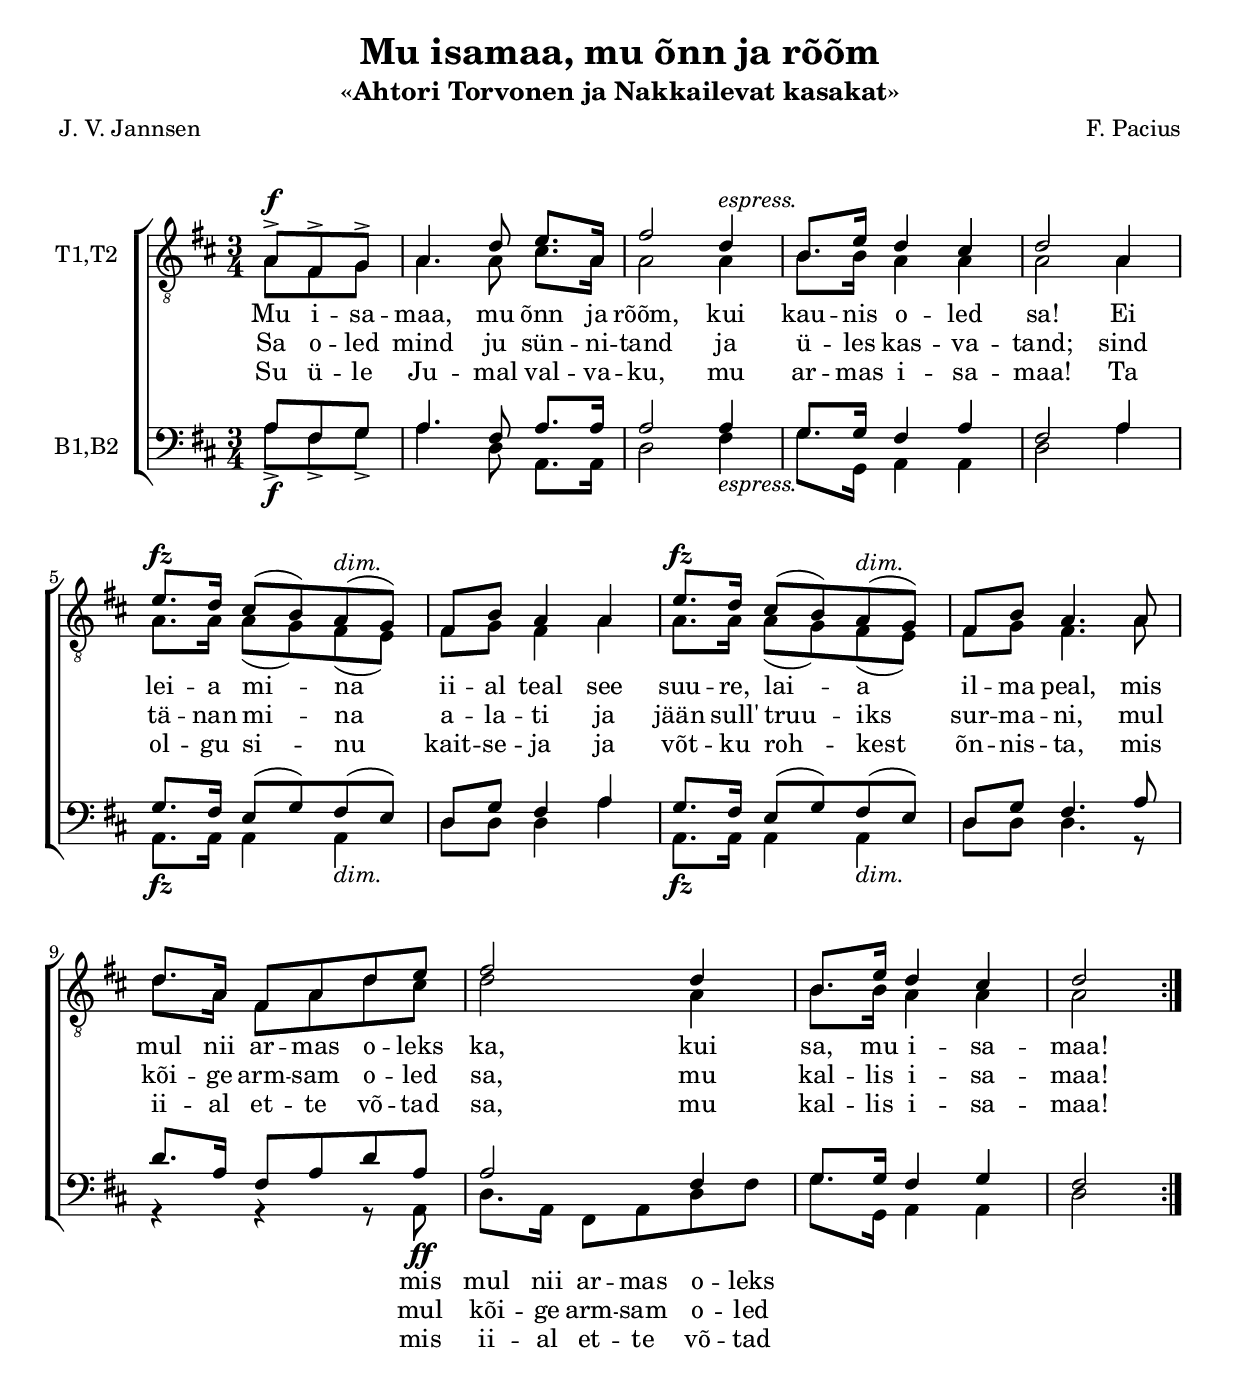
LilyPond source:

\version "2.14.2"
\pointAndClickOff

\header {
  title = "Mu isamaa, mu õnn ja rõõm"
  subtitle = "«Ahtori Torvonen ja Nakkailevat kasakat»"
  composer = "F. Pacius"
  poet = "J. V. Jannsen"
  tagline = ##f
}

globals = { \key d \major \time 3/4 }

tI = \relative c' {
  \partial 4.
  a8\accent^\f fis\accent g\accent | a4. d8 e8. a,16 | fis'2
  d4^\markup {\italic espress. } | b8. e16 d4 cis4 | d2
  a4 | e'8.^\fz d16 cis8( b) a^\markup {\italic dim. }( g) | fis8 b a4 
  a | e'8.^\fz d16 cis8( b) a^\markup {\italic dim. }( g) | fis8 b a4. 
  a8 | d8. a16 fis8 a d e | fis2
  d4 | b8. e16 d4 cis | d2
}
tII = \relative c' {
  \partial 4.
  a8 fis g | a4. a8 cis8. a16 | a2
  a4 | b8. b16 a4 a4 | a2
  a4 | a8. a16 a8( g) fis( e) | fis8 g fis4 
  a4 | a8. a16 a8( g) fis( e) | fis8 g fis4. 
  a8 | d8. a16 fis8 a d cis | d2
  a4 | b8. b16 a4 a | a2
}
bI = \relative c' {
  \partial 4.
  a8 fis g | a4. fis8 a8. a16 | a2
  a4 | g8. g16 fis4 a4 | fis2
  a4 | g8._\fz fis16 e8( g) fis_\markup {\italic dim. }( e) | d8 g fis4 
  a4 | g8._\fz fis16 e8( g) fis_\markup {\italic dim. }( e) | d8 g fis4. 
  a8 | d8. a16 fis8 a d a | a2
  fis4 | g8. g16 fis4 g | fis2
}
bII = \relative c' {
  \partial 4.
  a8\accent\f fis\accent g\accent | a4. d,8 a8. a16 | d2
  fis4_\markup {\italic espress. } | g8. g,16 a4 a4 | d2
  a'4 | a,8. a16 a4 a | d8 d d4 
  a'4 | a,8. a16 a4 a | d8 d d4. 
  r8 | r4 r4 r8 a\ff | d8. a16 fis8 a d fis
  | g8. g,16 a4 a | d2
}

txtI = \lyricmode {
  Mu i -- sa -- maa, mu õnn ja rõõm,
  kui kau -- nis o -- led sa!
  Ei lei -- a mi -- na ii -- al teal
  see suu -- re, lai -- a il -- ma peal,
  mis mul nii ar -- mas o -- leks ka,
  kui sa, mu i -- sa -- maa!
}
txtII = \lyricmode {
  Sa o -- led mind ju sün -- ni -- tand
  ja ü -- les kas -- va -- tand;
  sind tä -- nan mi -- na a -- la -- ti
  ja jään sull' truu -- iks sur -- ma -- ni,
  mul kõi -- ge arm -- sam o -- led sa,
  mu kal -- lis i -- sa -- maa!
}
txtIII = \lyricmode {
  Su ü -- le Ju -- mal val -- va -- ku,
  mu ar -- mas i -- sa -- maa!
  Ta ol -- gu si -- nu kait -- se -- ja
  ja võt -- ku roh -- kest õn -- nis -- ta,
  mis ii -- al et -- te võ -- tad sa,
  mu kal -- lis i -- sa -- maa!
}

skips = \lyricmode {
  _ _ _ _ _ _ _ _ _ _ _ _ _ _ _ _ _ _ _ _ _ _ _ _ _ _ _ _ _ _
}

bIIendingI = \lyricmode {
  mis mul nii ar -- mas o -- leks
}
bIIendingII = \lyricmode {
  mul kõi -- ge arm -- sam o -- led
}
bIIendingIII = \lyricmode {
    mis ii -- al et -- te võ -- tad 
}

\score {
  \new ChoirStaff <<
    \new Staff << 
      \set Staff.instrumentName = "T1,T2"
      \new Voice = "tI" { \clef "treble_8" \globals \voiceOne \repeat volta 3 \tI }
      \new Voice = "tII" { \clef "treble_8" \globals \voiceTwo \repeat volta 3 \tII }
      \new Lyrics \lyricsto "tI" { \txtI }
      \new Lyrics \lyricsto "tI" { \txtII }
      \new Lyrics \lyricsto "tI" { \txtIII }
    >>
    \new Staff << 
      \set Staff.instrumentName = "B1,B2"
      \new Voice = "bI" { \clef bass \globals  \voiceOne \repeat volta 3 \bI }
      \new Voice = "bII" { \clef bass \globals \voiceTwo \repeat volta 3 \bII }
      \new Lyrics \lyricsto "bII" { \skips \bIIendingI }
      \new Lyrics \lyricsto "bII" { \skips \bIIendingII }
      \new Lyrics \lyricsto "bII" { \skips \bIIendingIII }
    >>
  >>
  \layout {}
} 

\paper {
  ragged-bottom = ##t
  markup-system-spacing #'padding = #5  % between title and staff group
  system-system-spacing #'padding = #5 % between staff groups
}

